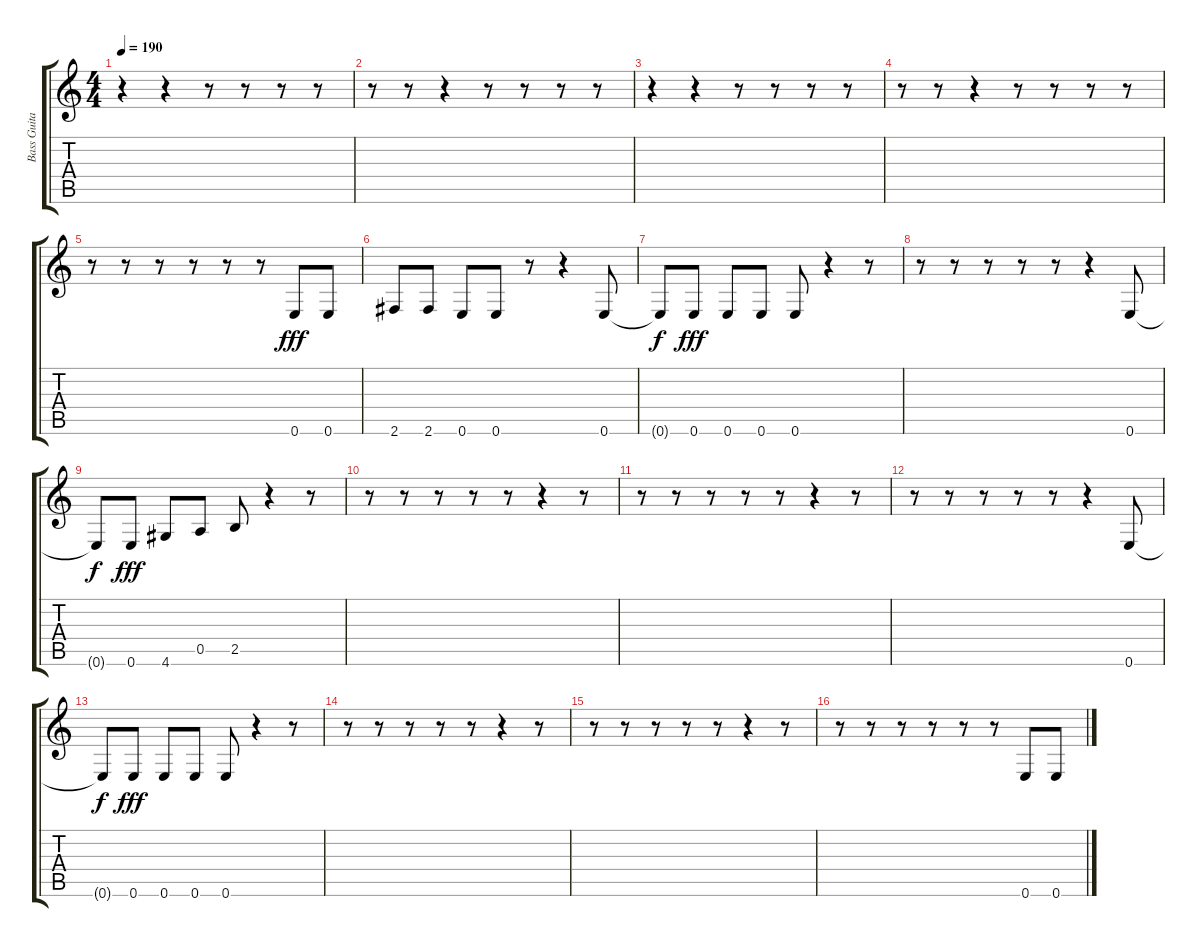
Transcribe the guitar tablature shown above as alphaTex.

\track ("Bass Guitar" "Bass Guita") {instrument electricbasspick}
\staff {score tabs}
\tuning (E4 B3 G3 D3 A2 E2) {hide}
\ts (4 4)
\tempo 190
\clef g2
\ks c
r.4{dy fff} r.4 r.8 r.8 r.8 r.8 |
r.8 r.8 r.4 r.8 r.8 r.8 r.8 |
r.4 r.4 r.8 r.8 r.8 r.8 |
r.8 r.8 r.4 r.8 r.8 r.8 r.8 |
r.8 r.8 r.8 r.8 r.8 r.8 0.6.8 0.6.8 |
2.6.8 2.6.8 0.6.8 0.6.8 r.8 r.4 0.6.8 |
0.6{t}.8{dy f} 0.6.8{dy fff} 0.6.8 0.6.8 0.6.8 r.4 r.8 |
r.8 r.8 r.8 r.8 r.8 r.4 0.6.8 |
0.6{t}.8{dy f} 0.6.8{dy fff} 4.6.8 0.5.8 2.5.8 r.4 r.8 |
r.8 r.8 r.8 r.8 r.8 r.4 r.8 |
r.8 r.8 r.8 r.8 r.8 r.4 r.8 |
r.8 r.8 r.8 r.8 r.8 r.4 0.6.8 |
0.6{t}.8{dy f} 0.6.8{dy fff} 0.6.8 0.6.8 0.6.8 r.4 r.8 |
r.8 r.8 r.8 r.8 r.8 r.4 r.8 |
r.8 r.8 r.8 r.8 r.8 r.4 r.8 |
r.8 r.8 r.8 r.8 r.8 r.8 0.6.8 0.6.8
